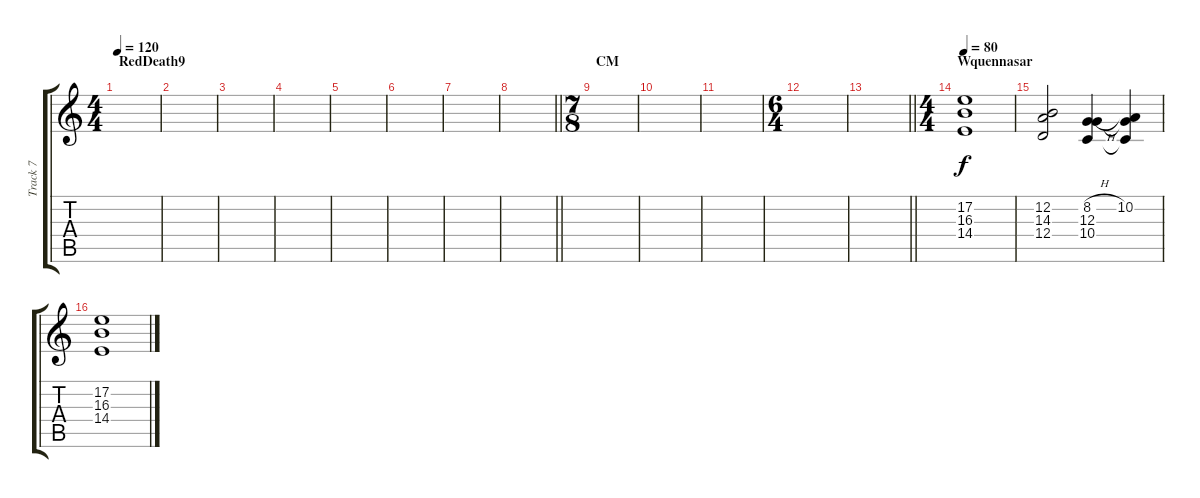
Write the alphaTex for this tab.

\track ("Track 7" "Track 7") {instrument synthstrings1}
\staff {score tabs}
\tuning (E4 B3 G3 D3 A2 E2) {hide}
\ts (4 4)
\section ("" "RedDeath9")
\tempo 120
\clef g2
\ks c
|
|
|
|
|
|
|
\barLineRight lightlight
|
\ts (7 8)
\section ("" "CM")
|
|
|
\ts (6 4)
|
\barLineRight lightlight
|
\ts (4 4)
\section ("" "Wquennasar")
\tempo 80
(17.2 16.3 14.4).1 |
(12.2 14.3 12.4).2 (8.2{h} 12.3 10.4).4 (10.2 12.3{t} 10.4{t}).4 |
(17.2 16.3 14.4).1{volume 0}
